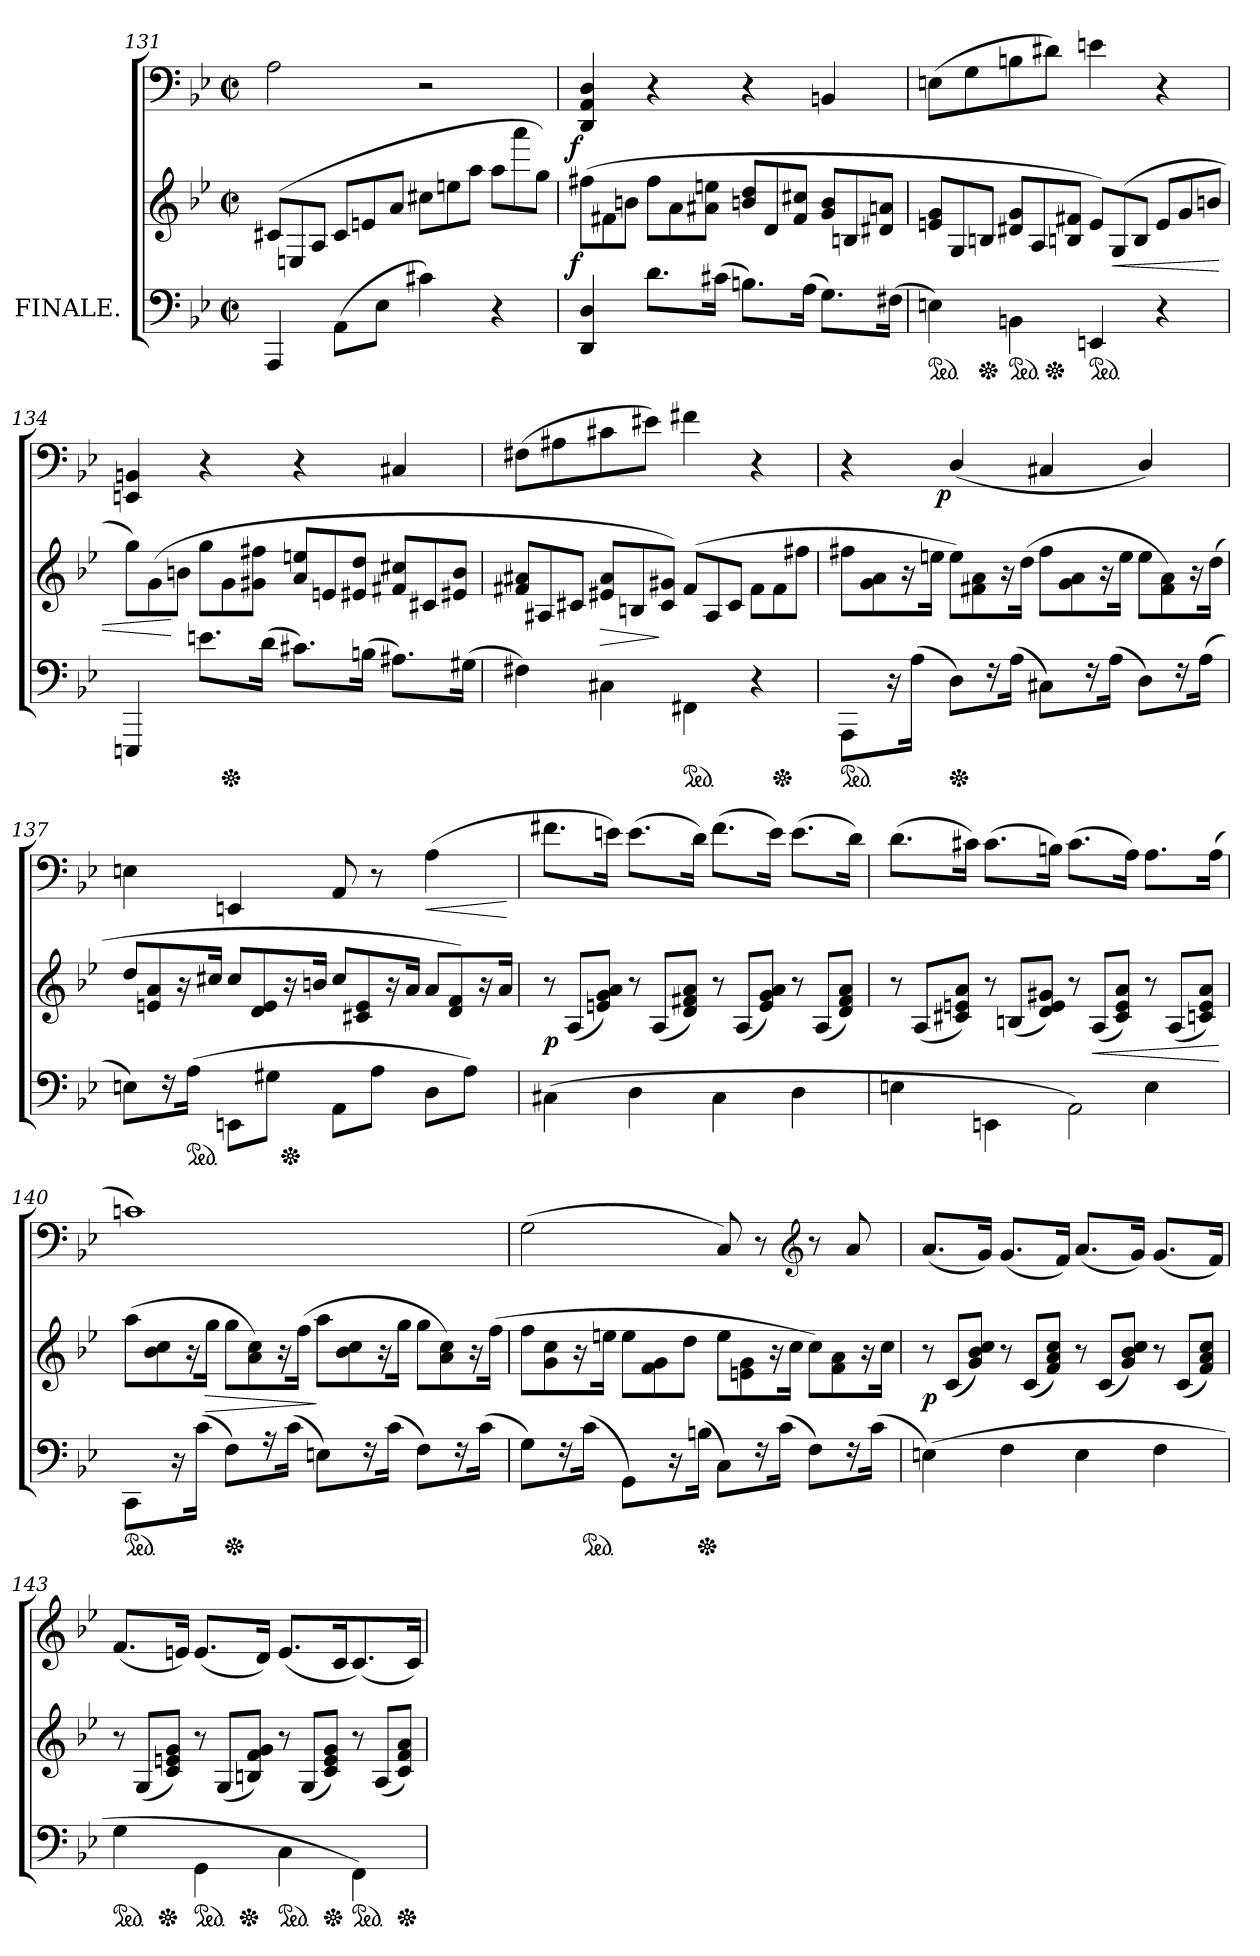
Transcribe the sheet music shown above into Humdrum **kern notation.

**kern	**kern	**dynam	**kern	**dynam
*part2	*part2	*part2	*part1	*part1
*staff3	*staff2	*staff2/3	*staff1	*staff1
*I"FINALE.	*	*	*	*
*clefF4	*clefG2	*	*clefF4	*
*k[b-e-]	*k[b-e-]	*	*k[b-e-]	*
*M2/2	*M2/2	*	*M2/2	*
*met(c|)	*met(c|)	*	*met(c|)	*
*	*Xtuplet	*	*	*
=131	=131	=131	=131	=131
4AAA/	(>12c#XL	.	2A!	.
.	12En/	.	.	.
.	12A/J	.	.	.
(>8AA\L	12c#L	.	.	.
.	12en	.	.	.
8E-J	.	.	.	.
.	12aJ	.	.	.
4c#X)	12cc#XL	.	2r	.
.	12een	.	.	.
.	12aaJ	.	.	.
4r	12aaL	.	.	.
.	12aaa	.	.	.
.	12ggJ)	.	.	.
=132	=132	=132	=132	=132
!	!	!LO:DY:rj	!	!LO:DY:rj
4DD 4D	(>12ff#XL	f	4DD! 4AA! 4D!	f
.	12f#X	.	.	.
.	12bnJ	.	.	.
8.dL	12ff#L	.	4r	.
.	12a	.	.	.
.	12a#X 12eenJ	.	.	.
(>16c#XJk	.	.	.	.
8.BnL)	12bn/ 12dd/L	.	4r	.
.	12d	.	.	.
.	12f# 12cc#XJ	.	.	.
(>16AJk	.	.	.	.
8.GL)	12g/ 12b/L	.	4BBn!	.
.	12Bn	.	.	.
.	12d#X 12anJ	.	.	.
(>16F#XJk	.	.	.	.
=133	=133	=133	=133	=133
*ped	*	*	*	*
*	*^	*	*	*
4En)	12en 12gL	4.ryy	.	(>8En!\L	.
.	12G/	.	.	.	.
.	.	.	.	8G!	.
*Xped	*	*	*	*	*
.	12Bn/J	.	.	.	.
*ped	*	*	*	*	*
4BBn\	12d#X 12gL	.	.	8Bn!	.
.	12A/	.	.	.	.
*Xped	*	*	*	*	*
.	.	2ryy	.	8d#X!J)	.
.	12Bn 12f#XJ	.	.	.	.
*ped	*	*	*	*	*
4EEn/	12eL)	.	.	4en!	.
.	(>12G/	.	<	.	.
.	12B/J	.	.	.	.
4r	12eL	.	.	4r	.
.	12g	.	.	.	.
.	.	8ryy	.	.	.
.	12bnJ	.	.	.	.
*	*v	*v	*	*	*
=134	=134	=134	=134	=134
4EEEn	12ggL)	.	4EEn! 4BBn!	.
.	(>12g	.	.	.
.	12bnJ	[	.	.
8.enL	12ggL	.	4r	.
*Xped	*	*	*	*
.	12g	.	.	.
.	12g#X 12ff#XJ	.	.	.
(>16dJk	.	.	.	.
8.c#XL)	12a 12eenL	.	4r	.
.	12en	.	.	.
.	12e#X 12ddJ	.	.	.
(>16BnJk	.	.	.	.
8.A#XL)	12f#X 12cc#XL	.	4C#X!	.
.	12c#X	.	.	.
.	12e#X 12bJ	.	.	.
(>16G#XJk	.	.	.	.
=135	=135	=135	=135	=135
4F#X)	12f#X 12a#XL	.	(>8F#X!\L	.
.	12A#X	.	.	.
.	.	.	8A#X!	.
.	12c#XJ	.	.	.
4C#X\	12e#X 12a#L	>	8c#X!	.
.	12Bn/	.	.	.
.	.	.	8e#X!J)	.
.	12c# 12g#XJ)	]	.	.
*ped	*	*	*	*
4FF#X\	(>12f#L	.	4f#X!	.
.	12A#/	.	.	.
.	12c#J	.	.	.
4r	12f#L	.	4r	.
*Xped	*	*	*	*
.	12f#	.	.	.
.	12ff#XJ	.	.	.
=136	=136	=136	=136	=136
*ped	*	*	*	*
8AAA\L	12ff#XL	.	4r	.
.	12g 12a	.	.	.
16r	.	.	.	.
.	24r	.	.	.
(>16AJk	.	.	.	.
.	24eenJk	.	.	.
!	!	!	!	!LO:DY:rj
*Xped	*	*	*	*
8DL)	12eeL)	.	(<4D!/	p
.	12f#X 12a	.	.	.
16r	.	.	.	.
.	24r	.	.	.
(16AJk	.	.	.	.
.	(>24ddJk	.	.	.
8C#XL)	12ff#L	.	4C#X!	.
.	12g 12a	.	.	.
16r	.	.	.	.
.	24r	.	.	.
(16AJk	.	.	.	.
.	24eeJk	.	.	.
8DL)	12eeL	.	4D!/)	.
.	12f# 12a)	.	.	.
16r	.	.	.	.
.	24r	.	.	.
(16AJk	.	.	.	.
.	(>24ddJk	.	.	.
=137	=137	=137	=137	=137
8EnL)	12dd/L	.	4En!	.
.	12en 12a	.	.	.
16r	.	.	.	.
.	24r	.	.	.
*ped	*	*	*	*
(>16AJk	.	.	.	.
.	24cc#XJk	.	.	.
8EEn\L	12cc#L	.	4EEn!	.
.	12d 12e	.	.	.
8G#XJ	.	.	.	.
*Xped	*	*	*	*
.	24r	.	.	.
.	24bnJk	.	.	.
8AAL	12cc#L	.	8AA!	.
.	12c#X 12e	.	.	.
8AJ	.	.	8r	.
.	24r	.	.	.
.	24aJk	.	.	.
!	!	!	!	!LO:HP:b
8DL	12aL	.	(>4A!	<
.	12d 12f)	.	.	.
8AJ)	.	.	.	.
.	24r	.	.	.
.	24aJk	.	.	.
.	.	.	.	[
=138	=138	=138	=138	=138
(<4C#X\	12r	p	8.f#X!\L	.
.	(>12A/L	.	.	.
.	12en 12g 12aJ)	.	.	.
.	.	.	16en!Jk)	.
4D	12r	.	(>8.e!\L	.
.	(>12A/L	.	.	.
.	12d 12f#X 12aJ)	.	.	.
.	.	.	16d!Jk)	.
4C#\	12r	.	(8.f#!\L	.
.	(>12A/L	.	.	.
.	12e 12g 12aJ)	.	.	.
.	.	.	16e!Jk)	.
4D	12r	.	(8.e!\L	.
.	(>12A/L	.	.	.
.	12d 12f# 12aJ)	.	.	.
.	.	.	16d!Jk)	.
=139	=139	=139	=139	=139
*^	*	*	*	*
4En\	2.ryy	12r	.	(8.d!\L	.
.	.	(>12A/L	.	.	.
.	.	12c#X 12en 12aJ)	.	.	.
.	.	.	.	16c#X!Jk)	.
4EEn\	.	12r	.	(8.c#!\L	.
.	.	(>12Bn/L	.	.	.
.	.	12d 12e 12g#XJ)	.	.	.
.	.	.	.	16Bn!Jk)	.
2AA\)	.	12r	.	(8.c#!\L	.
.	.	(>12A/L	<	.	.
.	.	12c# 12e 12aJ)	.	.	.
.	.	.	.	16A!Jk)	.
.	4E\	12r	.	8.A!\L	.
.	.	(>12A/L	.	.	.
.	.	12cn 12e 12aJ)	.	.	.
.	.	.	.	(>16A!Jk	.
*v	*v	*	*	*	*
.	.	[	.	.
=140	=140	=140	=140	=140
*ped	*	*	*	*
8CC\L	(>12aaL	.	1cn!)	.
.	12b- 12cc	.	.	.
16r	.	.	.	.
.	24r	.	.	.
(16cJk	.	.	.	.
.	24ggJk	>	.	.
*Xped	*	*	*	*
8FL)	12ggL	.	.	.
.	12a 12cc)	.	.	.
16r	.	.	.	.
.	24r	.	.	.
(16cJk	.	.	.	.
.	(>24ffJk	.	.	.
8EnL)	12aaL	]	.	.
.	12b- 12cc	.	.	.
16r	.	.	.	.
.	24r	.	.	.
(16cJk	.	.	.	.
.	24ggJk	.	.	.
8FL)	12ggL	.	.	.
.	12a 12cc)	.	.	.
16rF	.	.	.	.
.	24r	.	.	.
(16cJk	.	.	.	.
.	(>24ffJk	.	.	.
=141	=141	=141	=141	=141
8GL)	12ffL	.	(>2G!	.
.	12g 12cc	.	.	.
16rF	.	.	.	.
.	24r	.	.	.
*ped	*	*	*	*
(>16cJk	.	.	.	.
.	24eenJk	.	.	.
8GGL)	12eeL	.	.	.
.	12f 12g	.	.	.
16r	.	.	.	.
.	12ddJ	.	.	.
*Xped	*	*	*	*
(>16BnJk	.	.	.	.
8CL)	12ee\L	.	8C!)	.
.	12en 12g	.	.	.
16r	.	.	8r	.
.	24r	.	.	.
(>16cJk	.	.	.	.
.	24ccJk	.	.	.
*	*	*	*clefG2	*
8FL)	12cc\L)	.	8r	.
.	12f 12a	.	.	.
16rF	.	.	8a!	.
.	24r	.	.	.
(>16cJk	.	.	.	.
.	24ccJk	.	.	.
=142	=142	=142	=142	=142
(<4En)	12r	p	(<8.a!L	.
.	(>12cL	.	.	.
.	12g 12b- 12ccJ)	.	.	.
.	.	.	16g!Jk)	.
4F	12r	.	(<8.g!L	.
.	(>12cL	.	.	.
.	12f 12a 12ccJ)	.	.	.
.	.	.	16f!Jk)	.
4E	12r	.	(<8.a!L	.
.	(>12cL	.	.	.
.	12g 12b- 12ccJ)	.	.	.
.	.	.	16g!Jk)	.
4F	12r	.	(<8.g!L	.
.	(>12cL	.	.	.
.	12f 12a 12ccJ)	.	.	.
.	.	.	16f!Jk)	.
=143	=143	=143	=143	=143
*ped	*	*	*	*
4G	12r	.	(<8.f!L	.
.	(>12G/L	.	.	.
*Xped	*	*	*	*
.	12c 12en 12gJ)	.	.	.
.	.	.	16en!Jk)	.
*ped	*	*	*	*
4GG\	12r	.	(<8.e!L	.
.	(>12G/L	.	.	.
*Xped	*	*	*	*
.	12Bn 12f 12gJ)	.	.	.
.	.	.	16d!Jk)	.
*ped	*	*	*	*
4C\	12r	.	(<8.e!L	.
.	(>12G/L	.	.	.
*Xped	*	*	*	*
.	12c 12e 12gJ)	.	.	.
.	.	.	16c!K	.
*ped	*	*	*	*
4FF\)	12r	.	(<8.c!)	.
.	(>12A/L	.	.	.
*Xped	*	*	*	*
.	12c 12f 12aJ)	.	.	.
.	.	.	16c!Jk)	.
=	=	=	=	=
*-	*-	*-	*-	*-
